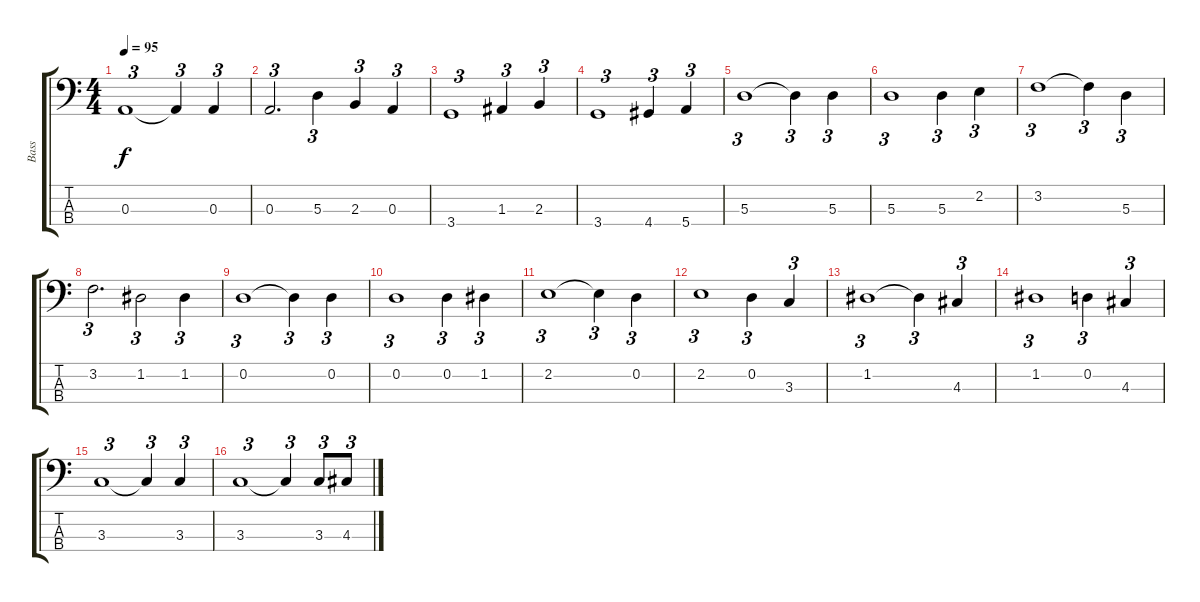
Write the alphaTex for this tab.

\track ("Bass" "Bass") {instrument electricbassfinger}
\staff {score tabs}
\tuning (G2 D2 A1 E1) {hide}
\ts (4 4)
\tempo 95
\clef f4
\ks c
0.3.1{tu (3 2) dy f} 0.3{t}.4{tu (3 2)} 0.3.4{tu (3 2)} |
0.3.2{d tu (3 2)} 5.3.4{tu (3 2)} 2.3.4{tu (3 2)} 0.3.4{tu (3 2)} |
3.4.1{tu (3 2)} 1.3.4{tu (3 2)} 2.3.4{tu (3 2)} |
3.4.1{tu (3 2)} 4.4.4{tu (3 2)} 5.4.4{tu (3 2)} |
5.3.1{tu (3 2)} 5.3{t}.4{tu (3 2)} 5.3.4{tu (3 2)} |
5.3.1{tu (3 2)} 5.3.4{tu (3 2)} 2.2.4{tu (3 2)} |
3.2.1{tu (3 2)} 3.2{t}.4{tu (3 2)} 5.3.4{tu (3 2)} |
3.2.2{d tu (3 2)} 1.2.2{tu (3 2)} 1.2.4{tu (3 2)} |
0.2.1{tu (3 2)} 0.2{t}.4{tu (3 2)} 0.2.4{tu (3 2)} |
0.2.1{tu (3 2)} 0.2.4{tu (3 2)} 1.2.4{tu (3 2)} |
2.2.1{tu (3 2)} 2.2{t}.4{tu (3 2)} 0.2.4{tu (3 2)} |
2.2.1{tu (3 2)} 0.2.4{tu (3 2)} 3.3.4{tu (3 2)} |
1.2.1{tu (3 2)} 1.2{t}.4{tu (3 2)} 4.3.4{tu (3 2)} |
1.2.1{tu (3 2)} 0.2.4{tu (3 2)} 4.3.4{tu (3 2)} |
3.3.1{tu (3 2)} 3.3{t}.4{tu (3 2)} 3.3.4{tu (3 2)} |
3.3.1{tu (3 2)} 3.3{t}.4{tu (3 2)} 3.3.8{tu (3 2)} 4.3.8{tu (3 2)}
